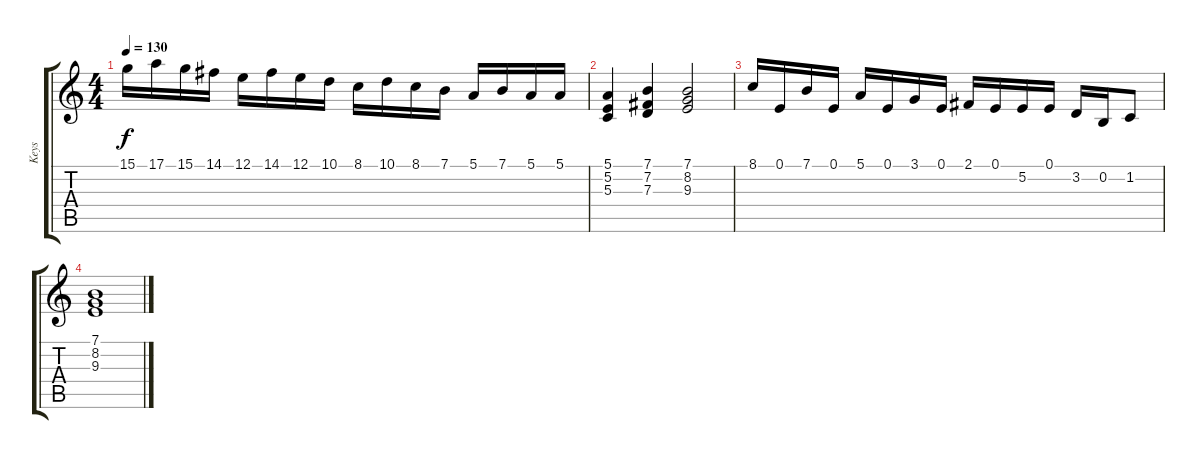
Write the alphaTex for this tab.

\track ("Keys" "Keys") {instrument orchestrahit}
\staff {score tabs}
\tuning (E4 B3 G3 D3 A2 E2) {hide}
\ts (4 4)
\tempo 130
\clef g2
\ks c
15.1.16{dy f volume 13} 17.1.16 15.1.16 14.1.16 12.1.16 14.1.16 12.1.16 10.1.16 8.1.16 10.1.16 8.1.16 7.1.16 5.1.16 7.1.16 5.1.16 5.1.16 |
(5.1 5.2 5.3).4 (7.1 7.2 7.3).4 (7.1 8.2 9.3).2 |
8.1.16 0.1.16 7.1.16 0.1.16 5.1.16 0.1.16 3.1.16 0.1.16 2.1.16 0.1.16 5.2.16 0.1.16 3.2.16 0.2.16 1.2.8 |
(7.1 8.2 9.3).1
